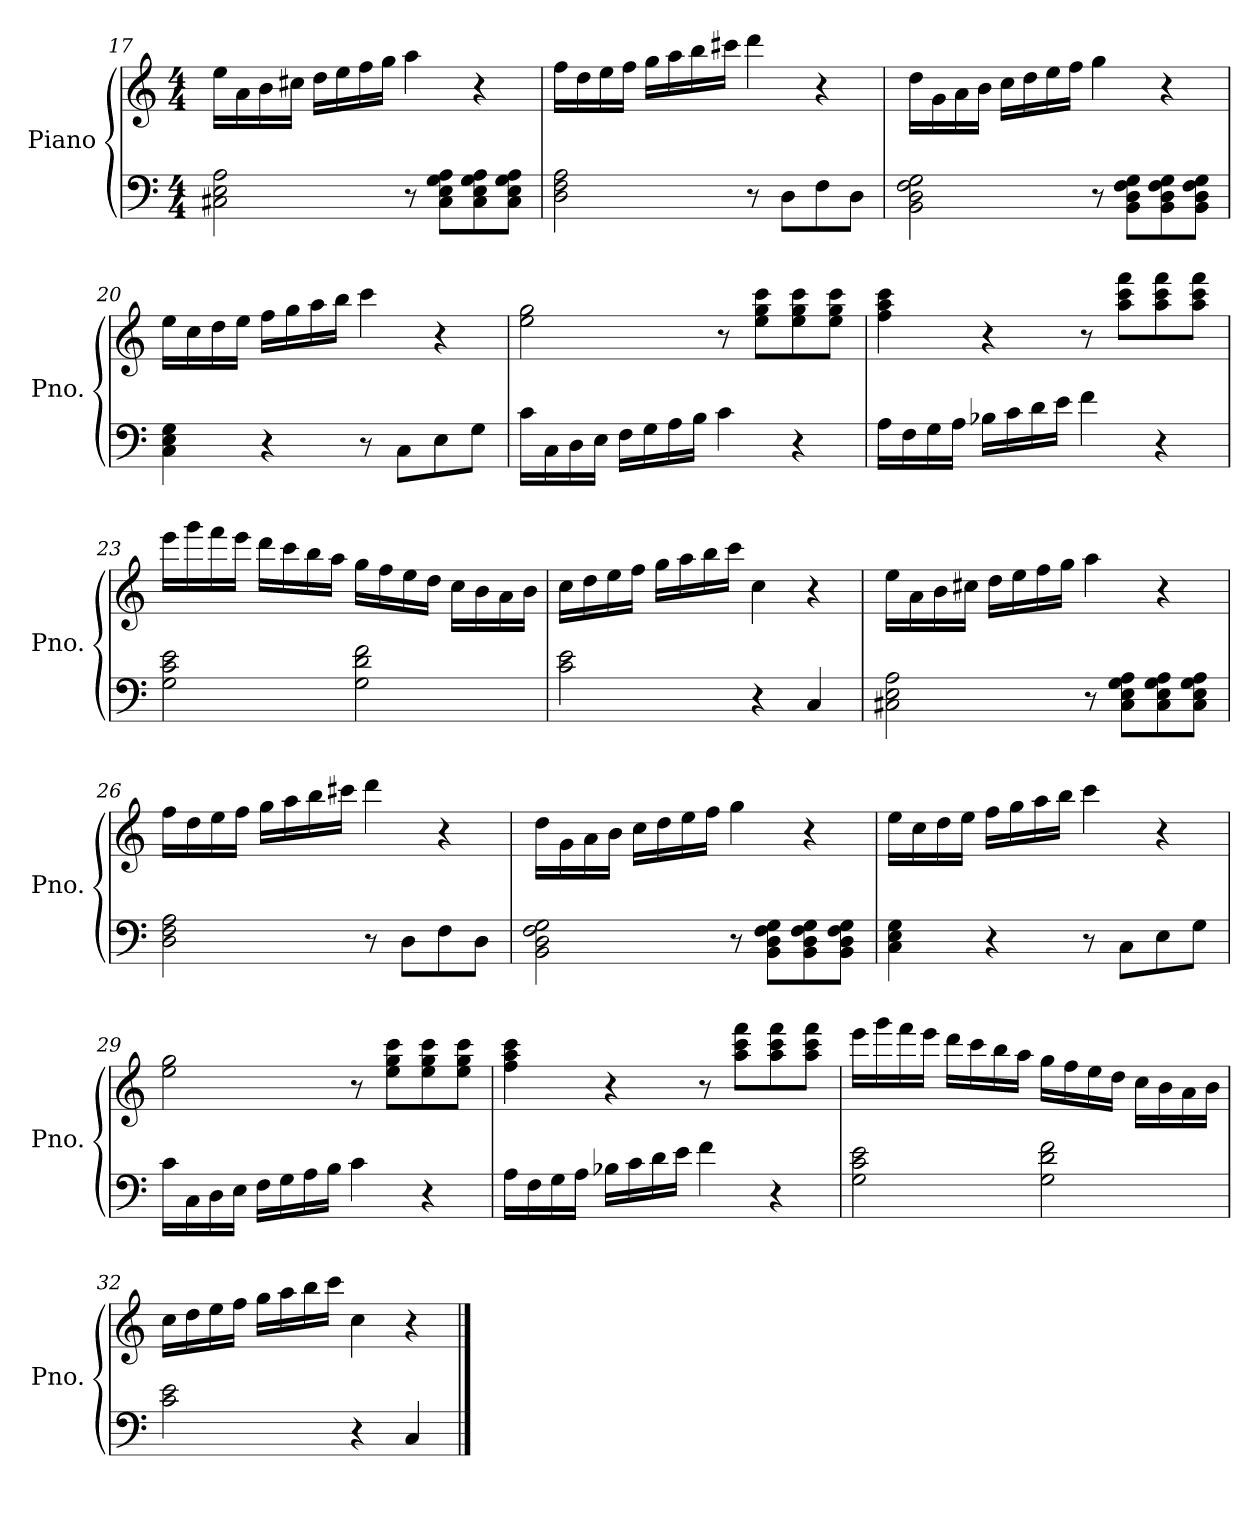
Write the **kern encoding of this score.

**kern	**kern
*part1	*part1
*staff2	*staff1
*I"Piano	*
*I'Pno.	*
*clefF4	*clefG2
*k[]	*k[]
*M4/4	*M4/4
=17	=17
2C#X\ 2E\ 2A\	16ee\LL
.	16a\
.	16b\
.	16cc#X\JJ
.	16dd\LL
.	16ee\
.	16ff\
.	16gg\JJ
8r	4aa\
8C#\ 8E\ 8G\ 8A\L	.
8C#\ 8E\ 8G\ 8A\	4r
8C#\ 8E\ 8G\ 8A\J	.
!!LO:LB:g=z
=18	=18
2D\ 2F\ 2A\	16ff\LL
.	16dd\
.	16ee\
.	16ff\JJ
.	16gg\LL
.	16aa\
.	16bb\
.	16ccc#X\JJ
8r	4ddd\
8D\L	.
8F\	4r
8D\J	.
=19	=19
2BB\ 2D\ 2F\ 2G\	16dd\LL
.	16g\
.	16a\
.	16b\JJ
.	16cc\LL
.	16dd\
.	16ee\
.	16ff\JJ
8r	4gg\
8BB\ 8D\ 8F\ 8G\L	.
8BB\ 8D\ 8F\ 8G\	4r
8BB\ 8D\ 8F\ 8G\J	.
=20	=20
4C\ 4E\ 4G\	16ee\LL
.	16cc\
.	16dd\
.	16ee\JJ
4r	16ff\LL
.	16gg\
.	16aa\
.	16bb\JJ
8r	4ccc\
8C\L	.
8E\	4r
8G\J	.
!!LO:LB:g=z
=21	=21
16c\LL	2ee\ 2gg\
16C\	.
16D\	.
16E\JJ	.
16F\LL	.
16G\	.
16A\	.
16B\JJ	.
4c\	8r
.	8ee\ 8gg\ 8ccc\L
4r	8ee\ 8gg\ 8ccc\
.	8ee\ 8gg\ 8ccc\J
=22	=22
16A\LL	4ff\ 4aa\ 4ccc\
16F\	.
16G\	.
16A\JJ	.
16B-X\LL	4r
16c\	.
16d\	.
16e\JJ	.
4f\	8r
.	8aa\ 8ccc\ 8fff\L
4r	8aa\ 8ccc\ 8fff\
.	8aa\ 8ccc\ 8fff\J
=23	=23
2G\ 2c\ 2e\	16eee\LL
.	16ggg\
.	16fff\
.	16eee\JJ
.	16ddd\LL
.	16ccc\
.	16bb\
.	16aa\JJ
2G\ 2d\ 2f\	16gg\LL
.	16ff\
.	16ee\
.	16dd\JJ
.	16cc\LL
.	16b\
.	16a\
.	16b\JJ
!!LO:LB:g=z
=24	=24
2c\ 2e\	16cc\LL
.	16dd\
.	16ee\
.	16ff\JJ
.	16gg\LL
.	16aa\
.	16bb\
.	16ccc\JJ
4r	4cc\
4C/	4r
=25	=25
2C#X\ 2E\ 2A\	16ee\LL
.	16a\
.	16b\
.	16cc#X\JJ
.	16dd\LL
.	16ee\
.	16ff\
.	16gg\JJ
8r	4aa\
8C#\ 8E\ 8G\ 8A\L	.
8C#\ 8E\ 8G\ 8A\	4r
8C#\ 8E\ 8G\ 8A\J	.
=26	=26
2D\ 2F\ 2A\	16ff\LL
.	16dd\
.	16ee\
.	16ff\JJ
.	16gg\LL
.	16aa\
.	16bb\
.	16ccc#X\JJ
8r	4ddd\
8D\L	.
8F\	4r
8D\J	.
!!LO:LB:g=z
=27	=27
2BB\ 2D\ 2F\ 2G\	16dd\LL
.	16g\
.	16a\
.	16b\JJ
.	16cc\LL
.	16dd\
.	16ee\
.	16ff\JJ
8r	4gg\
8BB\ 8D\ 8F\ 8G\L	.
8BB\ 8D\ 8F\ 8G\	4r
8BB\ 8D\ 8F\ 8G\J	.
=28	=28
4C\ 4E\ 4G\	16ee\LL
.	16cc\
.	16dd\
.	16ee\JJ
4r	16ff\LL
.	16gg\
.	16aa\
.	16bb\JJ
8r	4ccc\
8C\L	.
8E\	4r
8G\J	.
=29	=29
16c\LL	2ee\ 2gg\
16C\	.
16D\	.
16E\JJ	.
16F\LL	.
16G\	.
16A\	.
16B\JJ	.
4c\	8r
.	8ee\ 8gg\ 8ccc\L
4r	8ee\ 8gg\ 8ccc\
.	8ee\ 8gg\ 8ccc\J
!!LO:PB:g=z
=30	=30
16A\LL	4ff\ 4aa\ 4ccc\
16F\	.
16G\	.
16A\JJ	.
16B-X\LL	4r
16c\	.
16d\	.
16e\JJ	.
4f\	8r
.	8aa\ 8ccc\ 8fff\L
4r	8aa\ 8ccc\ 8fff\
.	8aa\ 8ccc\ 8fff\J
=31	=31
2G\ 2c\ 2e\	16eee\LL
.	16ggg\
.	16fff\
.	16eee\JJ
.	16ddd\LL
.	16ccc\
.	16bb\
.	16aa\JJ
2G\ 2d\ 2f\	16gg\LL
.	16ff\
.	16ee\
.	16dd\JJ
.	16cc\LL
.	16b\
.	16a\
.	16b\JJ
=32	=32
2c\ 2e\	16cc\LL
.	16dd\
.	16ee\
.	16ff\JJ
.	16gg\LL
.	16aa\
.	16bb\
.	16ccc\JJ
4r	4cc\
4C/	4r
==	==
*-	*-
